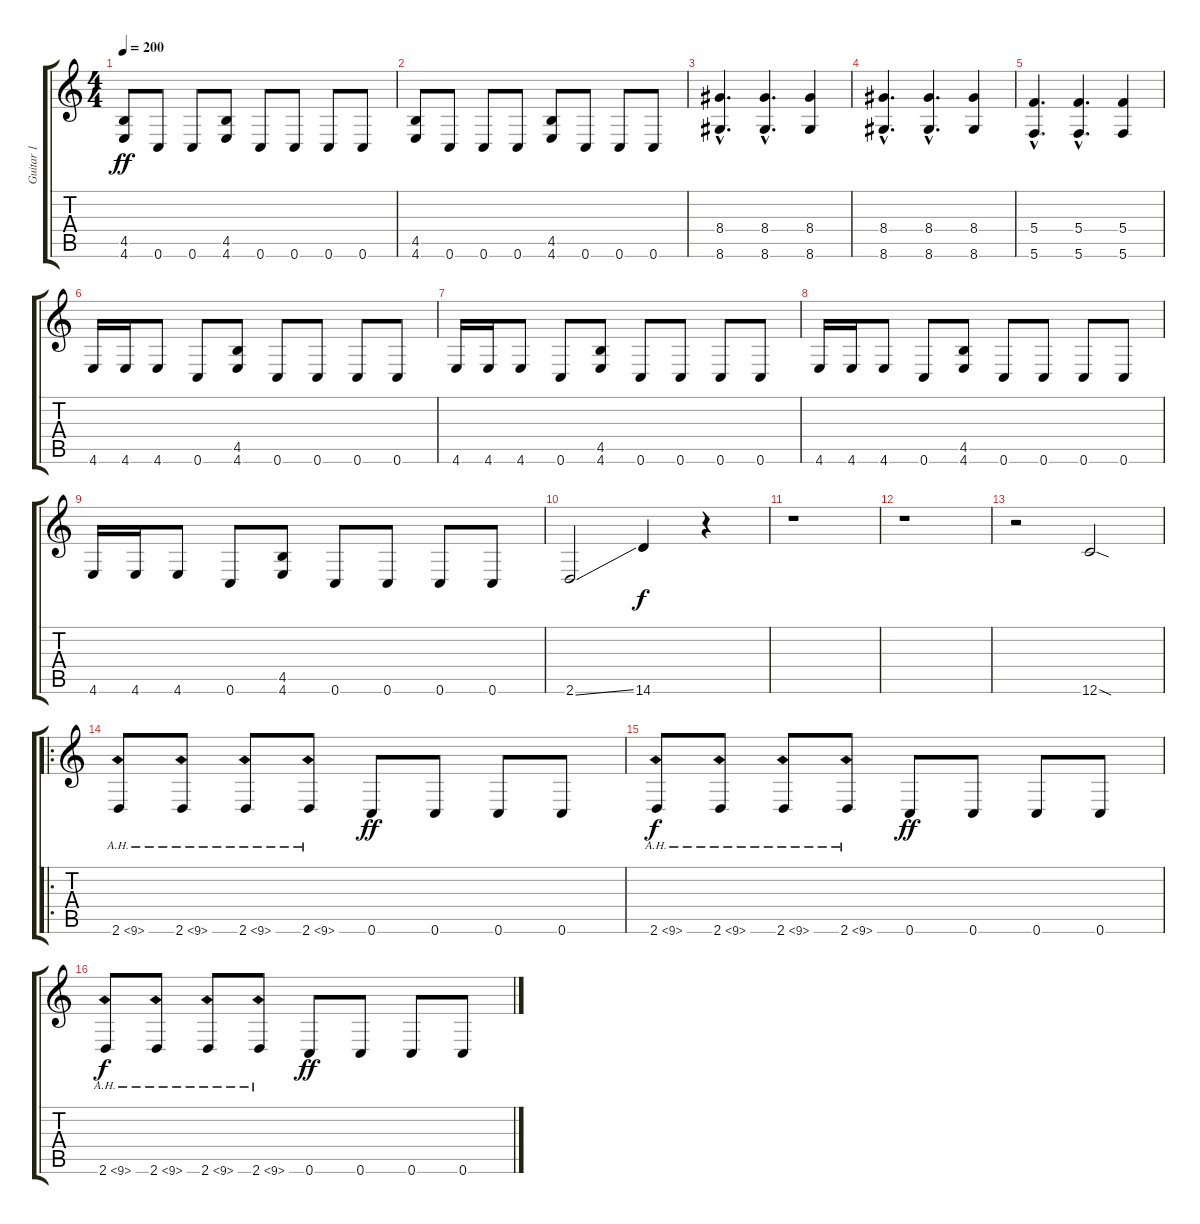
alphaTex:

\track ("Guitar 1" "Guitar 1") {instrument distortionguitar}
\staff {score tabs}
\tuning (D4 A3 F3 C3 G2 C2) {hide}
\ts (4 4)
\tempo 200
\clef g2
\ks c
(4.5 4.6).8{dy ff} 0.6.8 0.6.8 (4.5 4.6).8 0.6.8 0.6.8 0.6.8 0.6.8 |
(4.5 4.6).8 0.6.8 0.6.8 0.6.8 (4.5 4.6).8 0.6.8 0.6.8 0.6.8 |
(8.4{hac} 8.6{hac}).4{d} (8.4{hac} 8.6{hac}).4{d} (8.4 8.6).4 |
(8.4{hac} 8.6{hac}).4{d} (8.4{hac} 8.6{hac}).4{d} (8.4 8.6).4 |
(5.4{hac} 5.6{hac}).4{d} (5.4{hac} 5.6{hac}).4{d} (5.4 5.6).4 |
4.6.16 4.6.16 4.6.8 0.6.8 (4.5 4.6).8 0.6.8 0.6.8 0.6.8 0.6.8 |
4.6.16 4.6.16 4.6.8 0.6.8 (4.5 4.6).8 0.6.8 0.6.8 0.6.8 0.6.8 |
4.6.16 4.6.16 4.6.8 0.6.8 (4.5 4.6).8 0.6.8 0.6.8 0.6.8 0.6.8 |
4.6.16 4.6.16 4.6.8 0.6.8 (4.5 4.6).8 0.6.8 0.6.8 0.6.8 0.6.8 |
2.6{ss}.2 14.6.4{dy f} r.4 |
r.1 |
r.1 |
r.2 12.6{sod}.2 |
\ro
2.6{ah 7}.8 2.6{ah 7}.8 2.6{ah 7}.8 2.6{ah 7}.8 0.6.8{dy ff} 0.6.8 0.6.8 0.6.8 |
2.6{ah 7}.8{dy f} 2.6{ah 7}.8 2.6{ah 7}.8 2.6{ah 7}.8 0.6.8{dy ff} 0.6.8 0.6.8 0.6.8 |
2.6{ah 7}.8{dy f} 2.6{ah 7}.8 2.6{ah 7}.8 2.6{ah 7}.8 0.6.8{dy ff} 0.6.8 0.6.8 0.6.8
